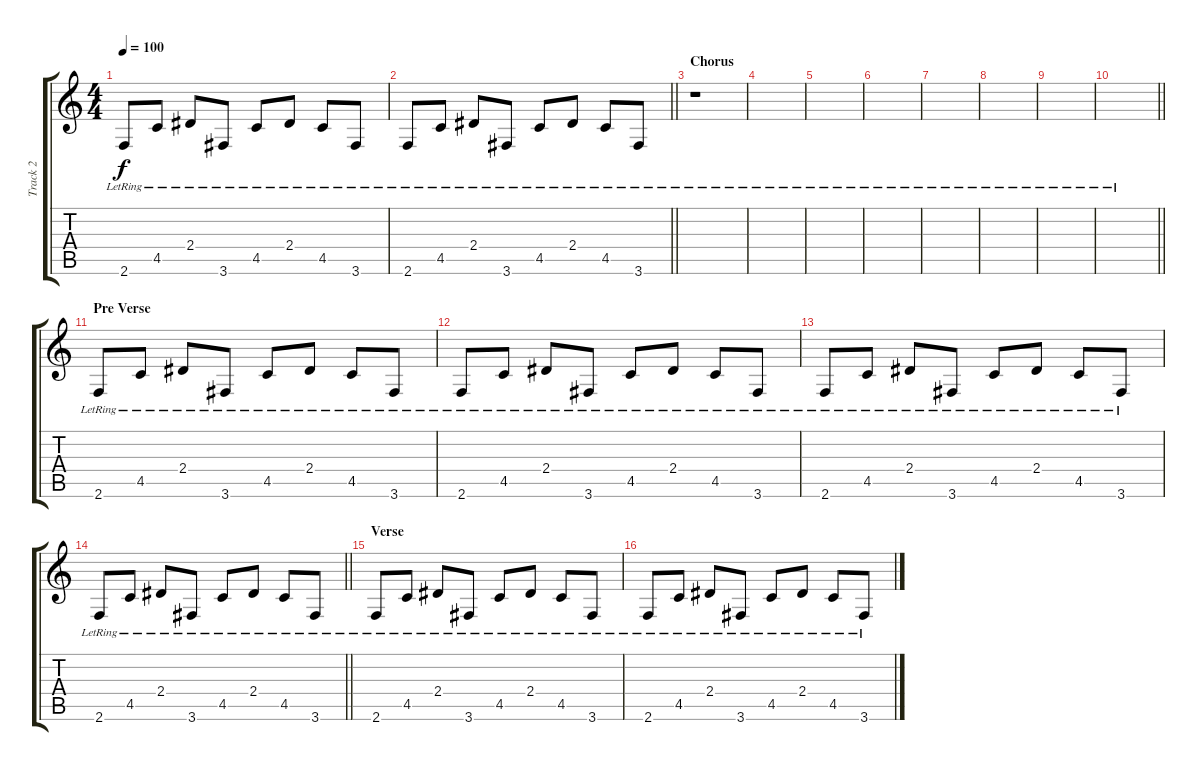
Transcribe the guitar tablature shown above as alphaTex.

\track ("Track 2" "Track 2") {instrument electricguitarclean}
\staff {score tabs}
\tuning (Eb4 Bb3 Gb3 Db3 Ab2 Eb2) {hide}
\ts (4 4)
\tempo 100
\clef g2
\ks c
2.6{lr}.8{dy f} 4.5{lr}.8 2.4{lr}.8 3.6{lr}.8 4.5{lr}.8 2.4{lr}.8 4.5{lr}.8 3.6{lr}.8 |
\barLineRight lightlight
2.6{lr}.8 4.5{lr}.8 2.4{lr}.8 3.6{lr}.8 4.5{lr}.8 2.4{lr}.8 4.5{lr}.8 3.6{lr}.8 |
\section ("" "Chorus")
r.1 |
|
|
|
|
|
|
\barLineRight lightlight
|
\section ("" "Pre Verse")
2.6{lr}.8 4.5{lr}.8 2.4{lr}.8 3.6{lr}.8 4.5{lr}.8 2.4{lr}.8 4.5{lr}.8 3.6{lr}.8 |
2.6{lr}.8 4.5{lr}.8 2.4{lr}.8 3.6{lr}.8 4.5{lr}.8 2.4{lr}.8 4.5{lr}.8 3.6{lr}.8 |
2.6{lr}.8 4.5{lr}.8 2.4{lr}.8 3.6{lr}.8 4.5{lr}.8 2.4{lr}.8 4.5{lr}.8 3.6{lr}.8 |
\barLineRight lightlight
2.6{lr}.8 4.5{lr}.8 2.4{lr}.8 3.6{lr}.8 4.5{lr}.8 2.4{lr}.8 4.5{lr}.8 3.6{lr}.8 |
\section ("" "Verse")
2.6{lr}.8 4.5{lr}.8 2.4{lr}.8 3.6{lr}.8 4.5{lr}.8 2.4{lr}.8 4.5{lr}.8 3.6{lr}.8 |
2.6{lr}.8 4.5{lr}.8 2.4{lr}.8 3.6{lr}.8 4.5{lr}.8 2.4{lr}.8 4.5{lr}.8 3.6{lr}.8
